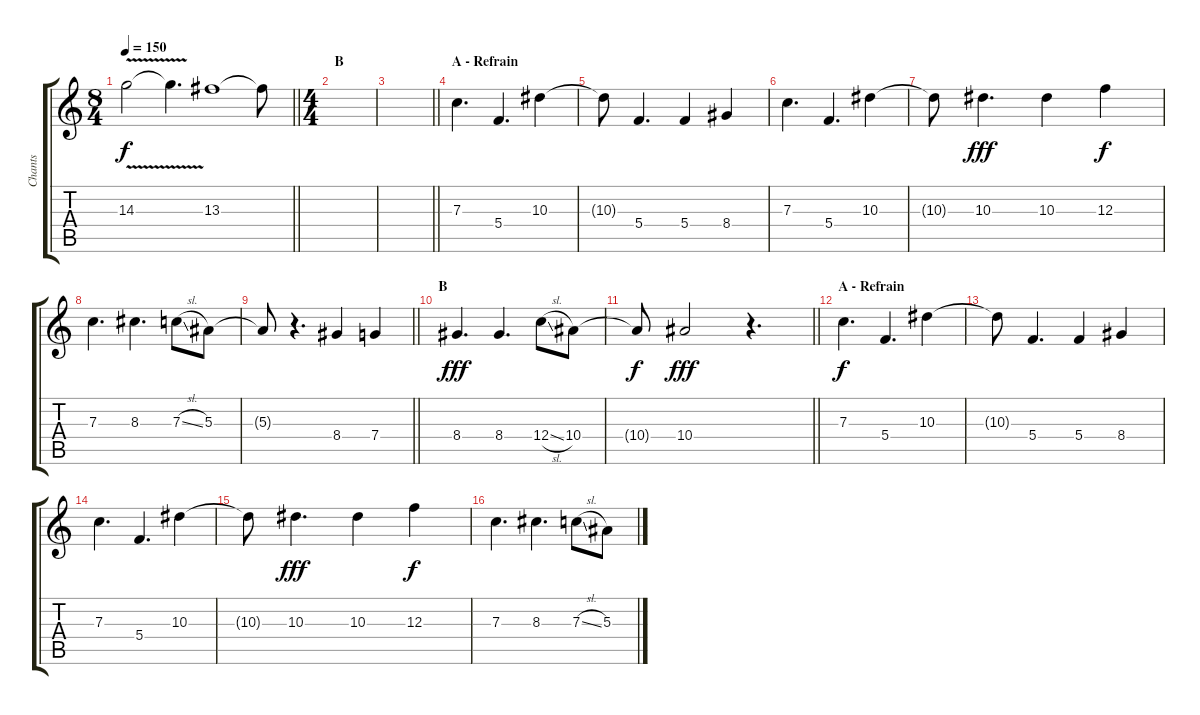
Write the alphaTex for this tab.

\track ("Chants" "Chants") {instrument distortionguitar}
\staff {score tabs}
\tuning (D4 A3 F3 C3 G2 C2) {hide}
\ts (8 4)
\tempo 150
\clef g2
\barLineRight lightlight
\ks c
14.3{v}.2{dy f} 14.3{t}.4{d} 13.3.1 13.3{t}.8 |
\ts (4 4)
\section ("" "B")
|
\barLineRight lightlight
|
\section ("" "A - Refrain")
7.3.4{d} 5.4.4{d} 10.3.4 |
10.3{t}.8 5.4.4{d} 5.4.4 8.4.4 |
7.3.4{d} 5.4.4{d} 10.3.4 |
10.3{t}.8 10.3.4{d dy fff} 10.3.4 12.3.4{dy f} |
7.3.4{d} 8.3.4{d} 7.3{sl}.8 5.3.8 |
\barLineRight lightlight
5.3{t}.8 r.4{d} 8.4.4 7.4.4 |
\section ("" "B")
8.4.4{d dy fff} 8.4.4{d} 12.4{sl}.8 10.4.8 |
\barLineRight lightlight
10.4{t}.8{dy f} 10.4.2{dy fff} r.4{d} |
\section ("" "A - Refrain")
7.3.4{d dy f} 5.4.4{d} 10.3.4 |
10.3{t}.8 5.4.4{d} 5.4.4 8.4.4 |
7.3.4{d} 5.4.4{d} 10.3.4 |
10.3{t}.8 10.3.4{d dy fff} 10.3.4 12.3.4{dy f} |
7.3.4{d} 8.3.4{d} 7.3{sl}.8 5.3.8
